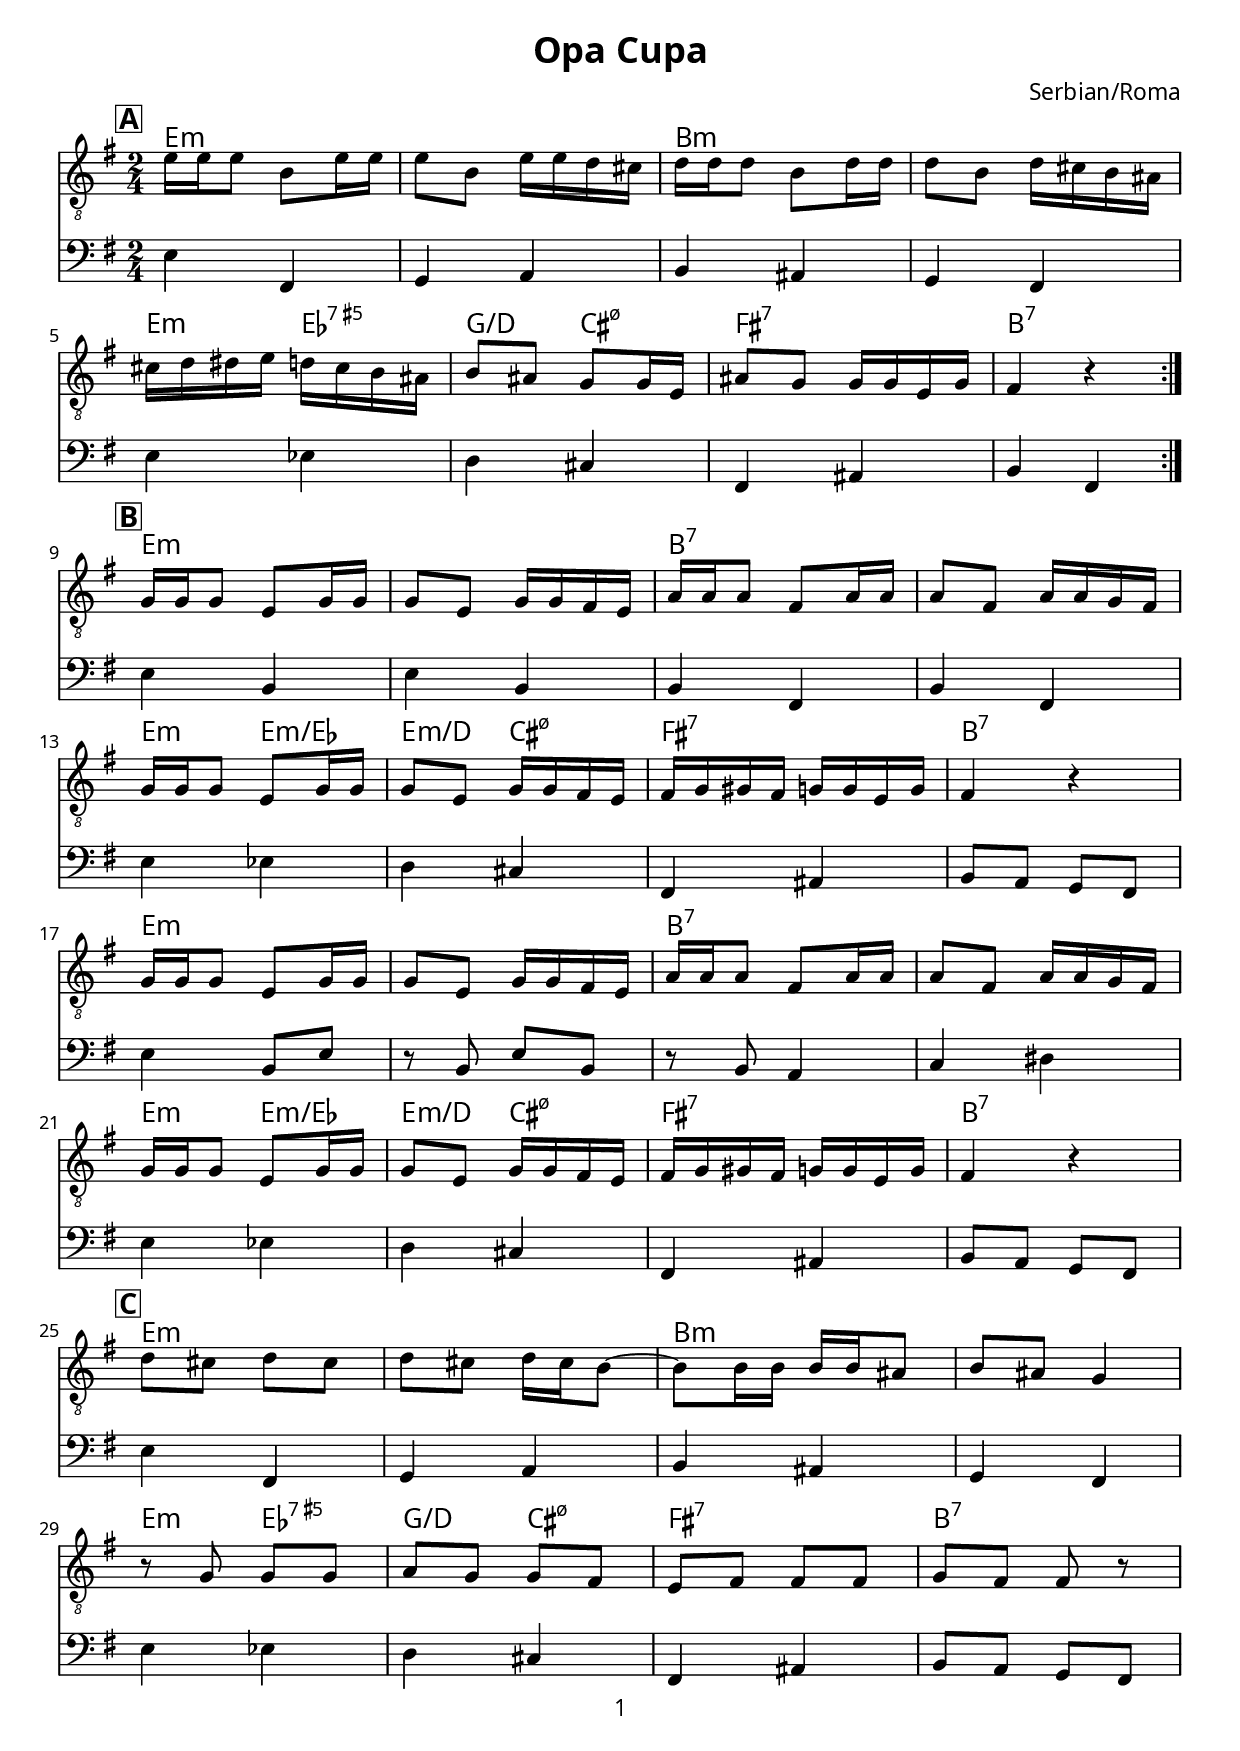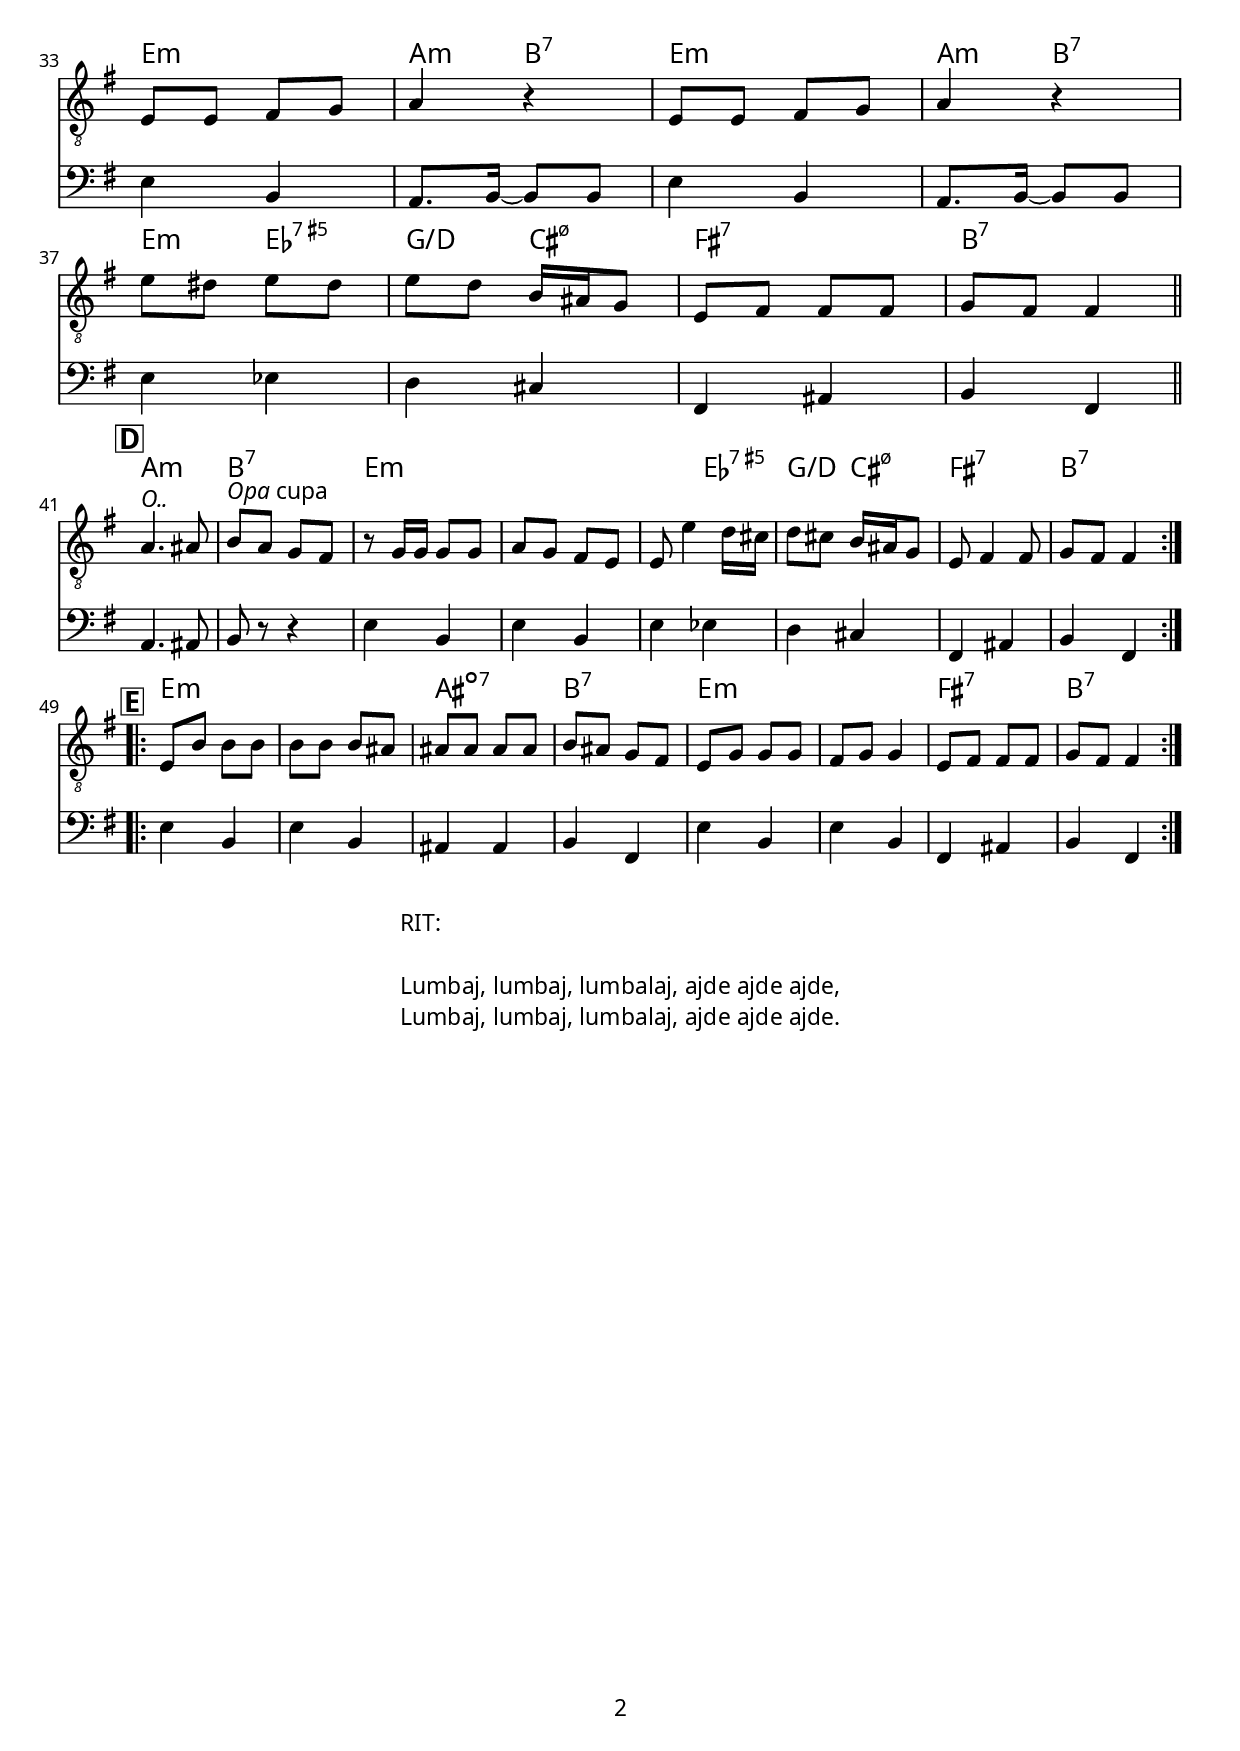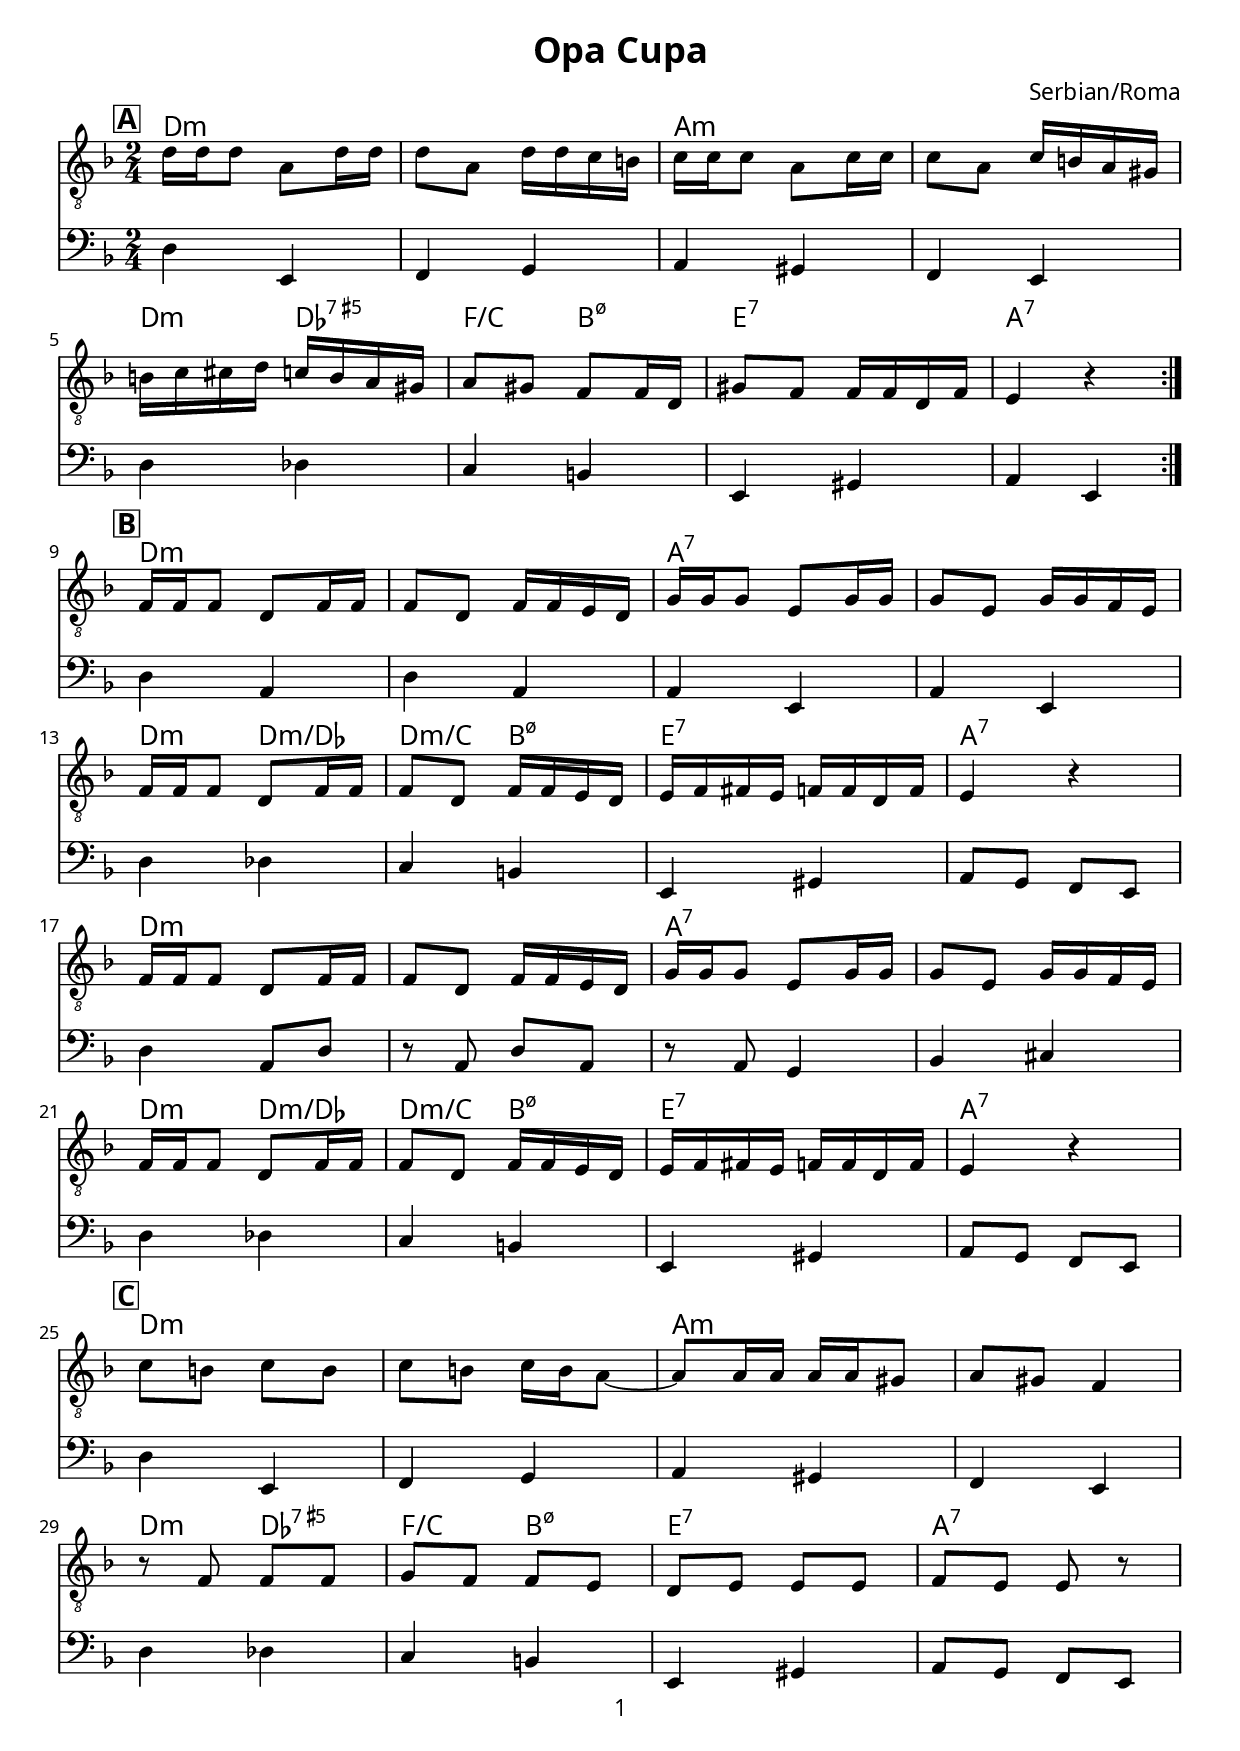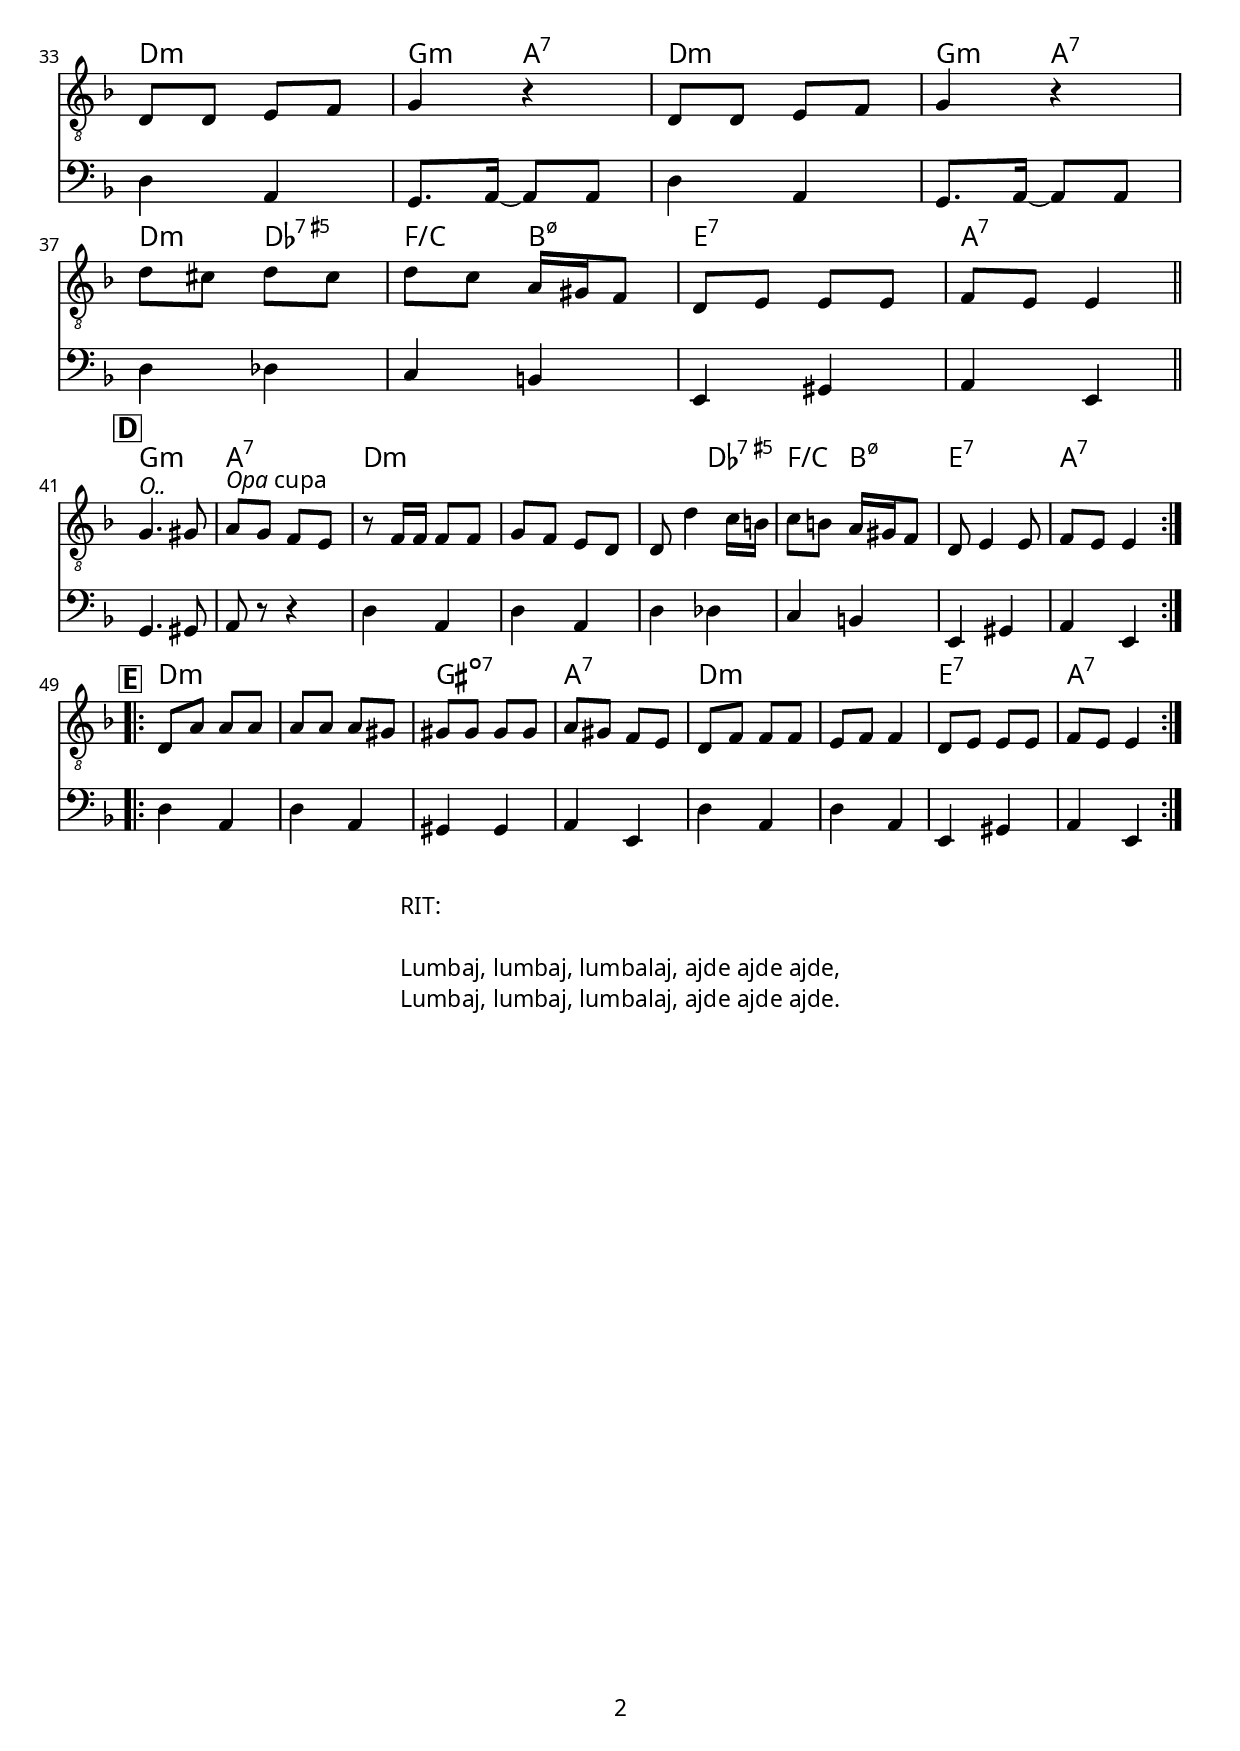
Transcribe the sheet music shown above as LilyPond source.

% {{{ PARAMETRI
  myTitle = "Opa Cupa"
  mySubTitle = "Serbian/Roma"
  myKey = \key d \minor
  myTime = \time 2/4 
  myTempo =  #(ly:make-moment 70 4)
% }}}

% INTESTAZIONE {{{
\version "2.18.2"

\header {
  title = \myTitle
  composer = \mySubTitle
}

\paper{
  print-first-page-number = ##t
  oddHeaderMarkup = \markup \null
  evenHeaderMarkup = \markup \null
  oddFooterMarkup = \markup {
    \fill-line {
      \on-the-fly \print-page-number-check-first
      \fromproperty #'page:page-number-string
    }
  }
  evenFooterMarkup = \oddFooterMarkup
  #(set-global-staff-size 10)
  myStaffSize = #20
  fonts = #(make-pango-font-tree
  "FontAwesome"
  "FontAwesome"
  "FontAwesome"
  (/ myStaffSize 20))
}

global = {
  \myKey
  \numericTimeSignature
  \myTime
  \set Score.markFormatter = #format-mark-box-alphabet
}
\layout { indent = #0 }
%}}}

% {{{ PARTE A
  temaA = {
    \repeat volta 2 {
    d16 d d8 a d16 d | d8 a d16 d c b | c c c8 a c16 c | c8 a c16 b a gis |
    b c cis d c b a gis | a8 gis f f16 d | gis8 f f16 f d f | e4 r4 |
    } 
  }

  accordiA = \chordmode{
    \repeat volta 2{
      d2:m | d2:m | a2:m | a2:m | 
      d4:m des4:7.5+ | f4:/c b4:m7.5- | e2:7 | a2:7 | 
    }
  }

  bassoA = {
    \repeat volta 2{
      d4 e, | f g | a gis | f e |
      d' des | c b | e, gis | a e |
    }
  }
% }}}

% {{{ PARTE B
  temaB = {
      f16 f f8 d f16 f | f8 d f16 f e d | g16 g g8 e g16 g | g8 e g16 g f e |
      f16 f f8 d f16 f | f8 d f16 f e d | e f fis e f f d f | e4 r4 | \break
      f16 f f8 d f16 f | f8 d f16 f e d | g16 g g8 e g16 g | g8 e g16 g f e |
      f16 f f8 d f16 f | f8 d f16 f e d | e f fis e f f d f | e4 r4 |
  }

  bassoB = {
      d'4 a | d a | a e | a e |
      d' des | c b | e, gis | a8 g f e |
      d'4 a8 d | r a d a | r a g4 | bes cis |
      d des | c b | e, gis | a8 g f e |
    }

  accordiB = \chordmode{
      d2:m | d2:m | a2:7 | a2:7 | 
      d4:m d4:m/des | d4:m/c b4:m7.5- | e2:7 | a2:7 | 
      d2:m | d2:m | a2:7 | a2:7 | 
      d4:m d4:m/des | d4:m/c b4:m7.5- | e2:7 | a2:7 | 
  }
% }}}

% {{{ PARTE C
  temaC = {
    c'8 b c b | c b c16 b a8~ | a8 a16 a a a gis8 | a gis f4 | \break
    r8 f8 f f | g f f e | d e e e | f e e r | \break
    d8 d e f | g4 r4 | d8 d e f | g4 r4 | \break
    d'8 cis d cis |d c a16 gis f8 | d e e e | f e e4 |
  }

  accordiC = \chordmode{
      d2:m | d2:m | a2:m | a2:m | 
      d4:m des4:7.5+ | f4:/c b4:m7.5- | e2:7 | a2:7 | 
      d2:m | g4:m a4:7 | d2:m | g4:m a4:7 |
      d4:m des4:7.5+ | f4:/c b4:m7.5- | e2:7 | a2:7 | 

  }

  bassoC = {
      d'4 e, | f g | a gis | f e |
      d' des | c b | e, gis | a8 g f e |
      d'4 a | g8. a16~ a8 a8 | d4 a | g8. a16~ a8 a8 |
      d4 des | c b | e, gis | a e |
  }
% }}}

% {{{ PARTE D
  temaD = {
    \repeat volta 2 {
      g4.^ \markup  \italic { O.. } gis8 | a8^ \markup{ \italic Opa cupa} g f e |
      r8 f16 f f8 f | g f e d | d d'4 c16 b | c8 b a16 gis f8 | d e4 e8 | f8 e e4 |
    } 
  }

  accordiD = \chordmode{
    \repeat volta 2{
      g2:m | a2:7 | d2:m | d2:m | 
      d4:m des4:7.5+ | f4:/c b4:m7.5- | e2:7 | a2:7 | 
    }
  }

  bassoD = {
    g4. gis8 | a8 r8 r4 | d4 a4 | d a |
    d des | c b | e, gis | a4 e |
  }
% }}}

% {{{ PARTE E
  temaE = {
    \repeat volta 2 {
      d8 a' a a | a a a gis | gis gis gis gis | a gis f e |
      d f f f | e f f4 | d8 e e e | f e e4 |
    } 
  }

  accordiE = \chordmode{
    \repeat volta 2{
      d2:m | d2:m | gis2:dim7 | a2:7 |
      d2:m | d2:m | e2:7 | a2:7 |
    }
  }

  bassoE = {
    d'4 a | d a | gis gis | a e |
    d'4 a | d a | e gis | a e |
  }
% }}}

% LYRICS {{{
testoCompleto=\markup {
  \vspace #2
  \fill-line {
    \column {
      \line {RIT:}
      \vspace #1
      \line {Lumbaj, lumbaj, lumbalaj, ajde ajde ajde,}
      \line {Lumbaj, lumbaj, lumbalaj, ajde ajde ajde.}
    }
  }
}
% }}}

% SCORE {{{
tema = \relative c' {
  \mark \default
  \temaA \break
  \mark \default
  \temaB \break
  \mark \default
  \temaC \break \bar "||"
  \mark \default
  \temaD \break
  \mark \default
  \temaE
}

chordsPart ={
  \new ChordNames {
    \set chordChanges = ##t
    \accordiA
    \accordiB
    \accordiC
    \accordiD
    \accordiE
  }
}

basso = \relative c {
  \bassoA 
  \bassoB
  \bassoC 
  \bassoD 
  \bassoE
}

temaPart = \new Staff \with {
  instrumentName = ""
  midiInstrument = "piano"
} { \clef "treble_8" \global \tema }

bassoPart = \new Staff \with {
  instrumentName = ""
  midiInstrument = "bass"
} { \clef "bass" \global \basso }

scoreContent = << 
  \chordsPart
  \temaPart
  \bassoPart
>>
%}}}

% {{{ BOOKS
  \book{
    \bookOutputSuffix "C"
    \score {
      \scoreContent
      \layout {}
      \midi { \context { \Score tempoWholesPerMinute = #(ly:make-moment 100 4) } }
    }
    \testoCompleto
  }

  \book{
    \bookOutputSuffix "Bb"
    \score { \transpose c d {\scoreContent} }
    \testoCompleto
  }
% }}}
